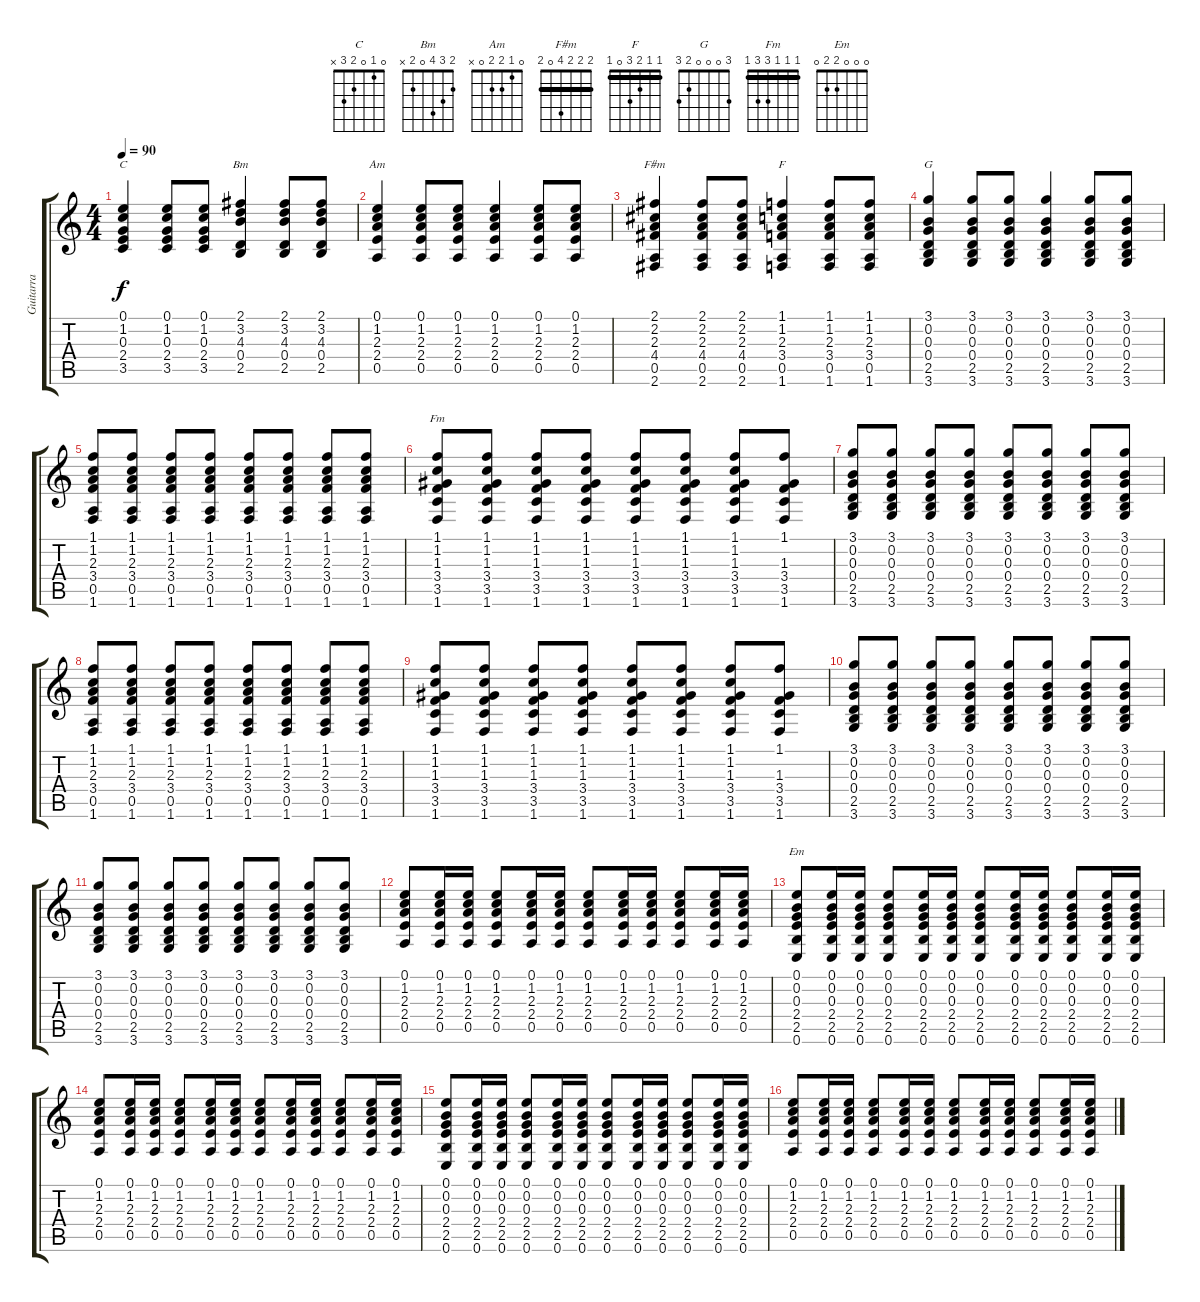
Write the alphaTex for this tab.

\track ("Guitarra" "Guitarra") {instrument acousticguitarsteel}
\staff {score tabs}
\tuning (E4 B3 G3 D3 A2 E2) {hide}
\chord ("C" 0 1 0 2 3 x)
\chord ("Bm" 2 3 4 0 2 x)
\chord ("Am" 0 1 2 2 0 x)
\chord ("F#m" 2 2 2 4 0 2) {barre 2}
\chord ("F" 1 1 2 3 0 1) {barre 1}
\chord ("G" 3 0 0 0 2 3)
\chord ("Fm" 1 1 1 3 3 1) {barre 1}
\chord ("Em" 0 0 0 2 2 0)
\ts (4 4)
\tempo 90
\clef g2
\ks c
(0.1 1.2 0.3 2.4 3.5).4{ch "C" dy f} (0.1 1.2 0.3 2.4 3.5).8 (0.1 1.2 0.3 2.4 3.5).8 (2.1 3.2 4.3 0.4 2.5).4{ch "Bm"} (2.1 3.2 4.3 0.4 2.5).8 (2.1 3.2 4.3 0.4 2.5).8 |
(0.1 1.2 2.3 2.4 0.5).4{ch "Am"} (0.1 1.2 2.3 2.4 0.5).8 (0.1 1.2 2.3 2.4 0.5).8 (0.1 1.2 2.3 2.4 0.5).4 (0.1 1.2 2.3 2.4 0.5).8 (0.1 1.2 2.3 2.4 0.5).8 |
(2.1 2.2 2.3 4.4 0.5 2.6).4{ch "F#m"} (2.1 2.2 2.3 4.4 0.5 2.6).8 (2.1 2.2 2.3 4.4 0.5 2.6).8 (1.1 1.2 2.3 3.4 0.5 1.6).4{ch "F"} (1.1 1.2 2.3 3.4 0.5 1.6).8 (1.1 1.2 2.3 3.4 0.5 1.6).8 |
(3.1 0.2 0.3 0.4 2.5 3.6).4{ch "G"} (3.1 0.2 0.3 0.4 2.5 3.6).8 (3.1 0.2 0.3 0.4 2.5 3.6).8 (3.1 0.2 0.3 0.4 2.5 3.6).4 (3.1 0.2 0.3 0.4 2.5 3.6).8 (3.1 0.2 0.3 0.4 2.5 3.6).8 |
(1.1 1.2 2.3 3.4 0.5 1.6).8 (1.1 1.2 2.3 3.4 0.5 1.6).8 (1.1 1.2 2.3 3.4 0.5 1.6).8 (1.1 1.2 2.3 3.4 0.5 1.6).8 (1.1 1.2 2.3 3.4 0.5 1.6).8 (1.1 1.2 2.3 3.4 0.5 1.6).8 (1.1 1.2 2.3 3.4 0.5 1.6).8 (1.1 1.2 2.3 3.4 0.5 1.6).8 |
(1.1 1.2 1.3 3.4 3.5 1.6).8{ch "Fm"} (1.1 1.2 1.3 3.4 3.5 1.6).8 (1.1 1.2 1.3 3.4 3.5 1.6).8 (1.1 1.2 1.3 3.4 3.5 1.6).8 (1.1 1.2 1.3 3.4 3.5 1.6).8 (1.1 1.2 1.3 3.4 3.5 1.6).8 (1.1 1.2 1.3 3.4 3.5 1.6).8 (1.1 1.3 3.4 3.5 1.6).8 |
(3.1 0.2 0.3 0.4 2.5 3.6).8 (3.1 0.2 0.3 0.4 2.5 3.6).8 (3.1 0.2 0.3 0.4 2.5 3.6).8 (3.1 0.2 0.3 0.4 2.5 3.6).8 (3.1 0.2 0.3 0.4 2.5 3.6).8 (3.1 0.2 0.3 0.4 2.5 3.6).8 (3.1 0.2 0.3 0.4 2.5 3.6).8 (3.1 0.2 0.3 0.4 2.5 3.6).8 |
(1.1 1.2 2.3 3.4 0.5 1.6).8 (1.1 1.2 2.3 3.4 0.5 1.6).8 (1.1 1.2 2.3 3.4 0.5 1.6).8 (1.1 1.2 2.3 3.4 0.5 1.6).8 (1.1 1.2 2.3 3.4 0.5 1.6).8 (1.1 1.2 2.3 3.4 0.5 1.6).8 (1.1 1.2 2.3 3.4 0.5 1.6).8 (1.1 1.2 2.3 3.4 0.5 1.6).8 |
(1.1 1.2 1.3 3.4 3.5 1.6).8 (1.1 1.2 1.3 3.4 3.5 1.6).8 (1.1 1.2 1.3 3.4 3.5 1.6).8 (1.1 1.2 1.3 3.4 3.5 1.6).8 (1.1 1.2 1.3 3.4 3.5 1.6).8 (1.1 1.2 1.3 3.4 3.5 1.6).8 (1.1 1.2 1.3 3.4 3.5 1.6).8 (1.1 1.3 3.4 3.5 1.6).8 |
(3.1 0.2 0.3 0.4 2.5 3.6).8 (3.1 0.2 0.3 0.4 2.5 3.6).8 (3.1 0.2 0.3 0.4 2.5 3.6).8 (3.1 0.2 0.3 0.4 2.5 3.6).8 (3.1 0.2 0.3 0.4 2.5 3.6).8 (3.1 0.2 0.3 0.4 2.5 3.6).8 (3.1 0.2 0.3 0.4 2.5 3.6).8 (3.1 0.2 0.3 0.4 2.5 3.6).8 |
(3.1 0.2 0.3 0.4 2.5 3.6).8 (3.1 0.2 0.3 0.4 2.5 3.6).8 (3.1 0.2 0.3 0.4 2.5 3.6).8 (3.1 0.2 0.3 0.4 2.5 3.6).8 (3.1 0.2 0.3 0.4 2.5 3.6).8 (3.1 0.2 0.3 0.4 2.5 3.6).8 (3.1 0.2 0.3 0.4 2.5 3.6).8 (3.1 0.2 0.3 0.4 2.5 3.6).8 |
(0.1 1.2 2.3 2.4 0.5).8 (0.1 1.2 2.3 2.4 0.5).16 (0.1 1.2 2.3 2.4 0.5).16 (0.1 1.2 2.3 2.4 0.5).8 (0.1 1.2 2.3 2.4 0.5).16 (0.1 1.2 2.3 2.4 0.5).16 (0.1 1.2 2.3 2.4 0.5).8 (0.1 1.2 2.3 2.4 0.5).16 (0.1 1.2 2.3 2.4 0.5).16 (0.1 1.2 2.3 2.4 0.5).8 (0.1 1.2 2.3 2.4 0.5).16 (0.1 1.2 2.3 2.4 0.5).16 |
(0.1 0.2 0.3 2.4 2.5 0.6).8{ch "Em"} (0.1 0.2 0.3 2.4 2.5 0.6).16 (0.1 0.2 0.3 2.4 2.5 0.6).16 (0.1 0.2 0.3 2.4 2.5 0.6).8 (0.1 0.2 0.3 2.4 2.5 0.6).16 (0.1 0.2 0.3 2.4 2.5 0.6).16 (0.1 0.2 0.3 2.4 2.5 0.6).8 (0.1 0.2 0.3 2.4 2.5 0.6).16 (0.1 0.2 0.3 2.4 2.5 0.6).16 (0.1 0.2 0.3 2.4 2.5 0.6).8 (0.1 0.2 0.3 2.4 2.5 0.6).16 (0.1 0.2 0.3 2.4 2.5 0.6).16 |
(0.1 1.2 2.3 2.4 0.5).8 (0.1 1.2 2.3 2.4 0.5).16 (0.1 1.2 2.3 2.4 0.5).16 (0.1 1.2 2.3 2.4 0.5).8 (0.1 1.2 2.3 2.4 0.5).16 (0.1 1.2 2.3 2.4 0.5).16 (0.1 1.2 2.3 2.4 0.5).8 (0.1 1.2 2.3 2.4 0.5).16 (0.1 1.2 2.3 2.4 0.5).16 (0.1 1.2 2.3 2.4 0.5).8 (0.1 1.2 2.3 2.4 0.5).16 (0.1 1.2 2.3 2.4 0.5).16 |
(0.1 0.2 0.3 2.4 2.5 0.6).8 (0.1 0.2 0.3 2.4 2.5 0.6).16 (0.1 0.2 0.3 2.4 2.5 0.6).16 (0.1 0.2 0.3 2.4 2.5 0.6).8 (0.1 0.2 0.3 2.4 2.5 0.6).16 (0.1 0.2 0.3 2.4 2.5 0.6).16 (0.1 0.2 0.3 2.4 2.5 0.6).8 (0.1 0.2 0.3 2.4 2.5 0.6).16 (0.1 0.2 0.3 2.4 2.5 0.6).16 (0.1 0.2 0.3 2.4 2.5 0.6).8 (0.1 0.2 0.3 2.4 2.5 0.6).16 (0.1 0.2 0.3 2.4 2.5 0.6).16 |
(0.1 1.2 2.3 2.4 0.5).8 (0.1 1.2 2.3 2.4 0.5).16 (0.1 1.2 2.3 2.4 0.5).16 (0.1 1.2 2.3 2.4 0.5).8 (0.1 1.2 2.3 2.4 0.5).16 (0.1 1.2 2.3 2.4 0.5).16 (0.1 1.2 2.3 2.4 0.5).8 (0.1 1.2 2.3 2.4 0.5).16 (0.1 1.2 2.3 2.4 0.5).16 (0.1 1.2 2.3 2.4 0.5).8 (0.1 1.2 2.3 2.4 0.5).16 (0.1 1.2 2.3 2.4 0.5).16
